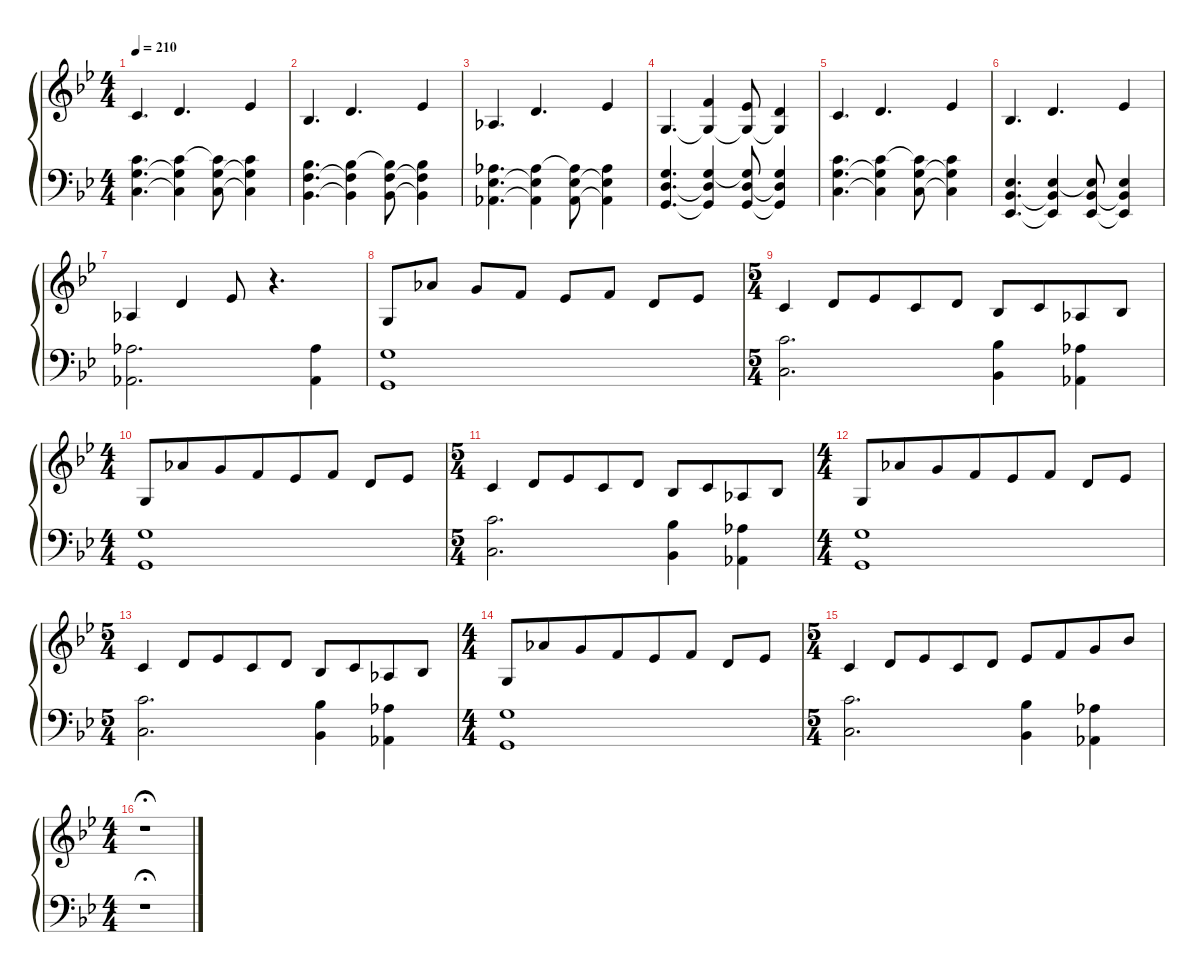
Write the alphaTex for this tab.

\hideDynamics
\bracketExtendMode groupsimilarinstruments
\singleTrackTrackNamePolicy hidden
\firstSystemTrackNameOrientation horizontal
\otherSystemsTrackNameOrientation horizontal
\extendBarLines
\track ("Acoustic Piano" "pno.") {instrument acousticgrandpiano}
\staff {score}
\tuning (E4 B3 G3 D3 A2 E2)
\ts (4 4)
\tempo 210
\clef g2
\ks gminor
1.2{acc forcenatural}.4{d dy f} 3.2{acc forcenatural}.4{d} 4.2{acc b}.4{dy ff} |
3.3{acc b}.4{d} 3.2{acc forcenatural}.4{d dy f} 4.2{acc b}.4{dy ff} |
1.3{acc b}.4{d} 3.2{acc forcenatural}.4{d dy f} 4.2{acc b}.4{dy ff} |
0.3{acc forcenatural}.4{d dy f} (1.1{acc forcenatural} 0.3{t acc forcenatural}).4{dy ff} (4.2{acc b} 0.3{t acc forcenatural}).8 (3.2{acc forcenatural} 0.3{t acc forcenatural}).4{dy f} |
1.2{acc forcenatural}.4{d} 3.2{acc forcenatural}.4{d} 4.2{acc b}.4{dy ff} |
3.3{acc b}.4{d} 3.2{acc forcenatural}.4{d dy f} 4.2{acc b}.4{dy ff} |
1.3{acc b}.4{dy mf} 3.2{acc forcenatural}.4{dy f} 4.2{acc b}.8{dy fff} r.4{d} |
0.3{acc forcenatural}.8{dy f} 4.1{acc b}.8 3.1{acc forcenatural}.8 1.1{acc forcenatural}.8 4.2{acc b}.8 6.2{acc forcenatural}.8 3.2{acc forcenatural}.8 4.2{acc b}.8 |
\ts (5 4)
\beaming (8 6 4)
1.2{acc forcenatural}.4 3.2{acc forcenatural}.8 4.2{acc b}.8 1.2{acc forcenatural}.8 3.2{acc forcenatural}.8 3.3{acc b}.8 1.2{acc forcenatural}.8 1.3{acc b}.8{dy mf} 3.3{acc b}.8 |
\ts (4 4)
0.3{acc forcenatural}.8{dy f} 4.1{acc b}.8 3.1{acc forcenatural}.8 1.1{acc forcenatural}.8 4.2{acc b}.8 6.2{acc forcenatural}.8 3.2{acc forcenatural}.8 4.2{acc b}.8 |
\ts (5 4)
1.2{acc forcenatural}.4 3.2{acc forcenatural}.8 4.2{acc b}.8 1.2{acc forcenatural}.8 3.2{acc forcenatural}.8 3.3{acc b}.8 1.2{acc forcenatural}.8 1.3{acc b}.8{dy mf} 3.3{acc b}.8 |
\ts (4 4)
0.3{acc forcenatural}.8{dy f} 4.1{acc b}.8 3.1{acc forcenatural}.8 1.1{acc forcenatural}.8 4.2{acc b}.8 6.2{acc forcenatural}.8 3.2{acc forcenatural}.8 4.2{acc b}.8 |
\ts (5 4)
1.2{acc forcenatural}.4 3.2{acc forcenatural}.8 4.2{acc b}.8 1.2{acc forcenatural}.8 3.2{acc forcenatural}.8 3.3{acc b}.8 1.2{acc forcenatural}.8 1.3{acc b}.8{dy mf} 3.3{acc b}.8 |
\ts (4 4)
0.3{acc forcenatural}.8{dy f} 4.1{acc b}.8 3.1{acc forcenatural}.8 1.1{acc forcenatural}.8 4.2{acc b}.8 6.2{acc forcenatural}.8 3.2{acc forcenatural}.8 4.2{acc b}.8 |
\ts (5 4)
1.2{acc forcenatural}.4 3.2{acc forcenatural}.8 4.2{acc b}.8 1.2{acc forcenatural}.8 3.2{acc forcenatural}.8 4.2{acc b}.8 1.1{acc forcenatural}.8 3.1{acc forcenatural}.8 6.1{acc b}.8 |
\ts (4 4)
\beaming (8 2 2 2 2)
r.1{fermata (medium 0.5)}
\staff {score}
\tuning (G2 D2 A1 E1 B0)
\clef f4
\ottava regular
\simile none
\ks gminor
(15.3{acc forcenatural} 13.5{acc forcenatural} 5.2{acc forcenatural}).4{d ot 8vb dy ff} (5.1{acc forcenatural} 13.5{t acc forcenatural} 5.2{t acc forcenatural}).4{ot 8vb dy f} (8.4{acc forcenatural} 5.2{acc forcenatural} 5.1{t acc forcenatural}).8{ot 8vb dy mp} (5.1{acc forcenatural} 5.2{t acc forcenatural} 8.4{t acc forcenatural}).4{ot 8vb dy f} |
(13.3{acc b} 11.5{acc b} 3.2{acc forcenatural}).4{d ot 8vb dy ff} (3.1{acc b} 11.5{t acc b} 3.2{t acc forcenatural}).4{ot 8vb dy f} (6.4{acc b} 3.2{acc forcenatural} 3.1{t acc b}).8{ot 8vb dy mp} (3.1{acc b} 3.2{t acc forcenatural} 6.4{t acc b}).4{ot 8vb dy f} |
(11.3{acc b} 9.5{acc b} 1.2{acc b}).4{d ot 8vb dy ff} (1.1{acc b} 9.5{t acc b} 1.2{t acc b}).4{ot 8vb dy f} (4.4{acc b} 1.2{acc b} 1.1{t acc b}).8{ot 8vb dy mp} (1.1{acc b} 1.2{t acc b} 4.4{t acc b}).4{ot 8vb dy f} |
(10.3{acc forcenatural} 8.5{acc forcenatural} 0.2{acc forcenatural}).4{d ot 8vb dy ff} (0.1{acc forcenatural} 8.5{t acc forcenatural} 0.2{t acc forcenatural}).4{ot 8vb dy f} (3.4{acc forcenatural} 0.2{acc forcenatural} 0.1{t acc forcenatural}).8{ot 8vb dy mp} (0.1{acc forcenatural} 0.2{t acc forcenatural} 3.4{t acc forcenatural}).4{ot 8vb dy f} |
(15.3{acc forcenatural} 13.5{acc forcenatural} 5.2{acc forcenatural}).4{d ot 8vb dy ff} (5.1{acc forcenatural} 13.5{t acc forcenatural} 5.2{t acc forcenatural}).4{ot 8vb dy f} (8.4{acc forcenatural} 5.2{acc forcenatural} 5.1{t acc forcenatural}).8{ot 8vb dy mp} (5.1{acc forcenatural} 5.2{t acc forcenatural} 8.4{t acc forcenatural}).4{ot 8vb dy f} |
(1.2{acc b} 4.5{acc b} 1.3{acc b}).4{d ot 8vb} (1.2{acc b} 4.5{t acc b} 1.3{t acc b}).4{ot 8vb} (4.5{acc b} 1.3{acc b} 1.2{t acc b}).8{ot 8vb dy mf} (1.2{acc b} 1.3{t acc b} 4.5{t acc b}).4{ot 8vb dy f} |
(9.5{acc b} 11.3{acc b}).2{d ot 8vb dy mf} (11.3{acc b} 9.5{acc b}).4{ot 8vb} |
(0.1{acc forcenatural} 8.5{acc forcenatural}).1{ot 8vb} |
(5.1{acc forcenatural} 13.5{acc forcenatural}).2{d ot 8vb} (8.2{acc b} 6.4{acc b}).4{ot 8vb} (6.2{acc b} 4.4{acc b}).4{ot 8vb} |
(0.1{acc forcenatural} 8.5{acc forcenatural}).1{ot 8vb} |
(5.1{acc forcenatural} 13.5{acc forcenatural}).2{d ot 8vb} (8.2{acc b} 6.4{acc b}).4{ot 8vb} (6.2{acc b} 4.4{acc b}).4{ot 8vb} |
(0.1{acc forcenatural} 8.5{acc forcenatural}).1{ot 8vb} |
(5.1{acc forcenatural} 13.5{acc forcenatural}).2{d ot 8vb} (8.2{acc b} 6.4{acc b}).4{ot 8vb} (6.2{acc b} 4.4{acc b}).4{ot 8vb} |
(0.1{acc forcenatural} 8.5{acc forcenatural}).1{ot 8vb} |
(5.1{acc forcenatural} 13.5{acc forcenatural}).2{d ot 8vb} (8.2{acc b} 6.4{acc b}).4{ot 8vb} (6.2{acc b} 4.4{acc b}).4{ot 8vb} |
r.1{fermata (medium 0.5)}
